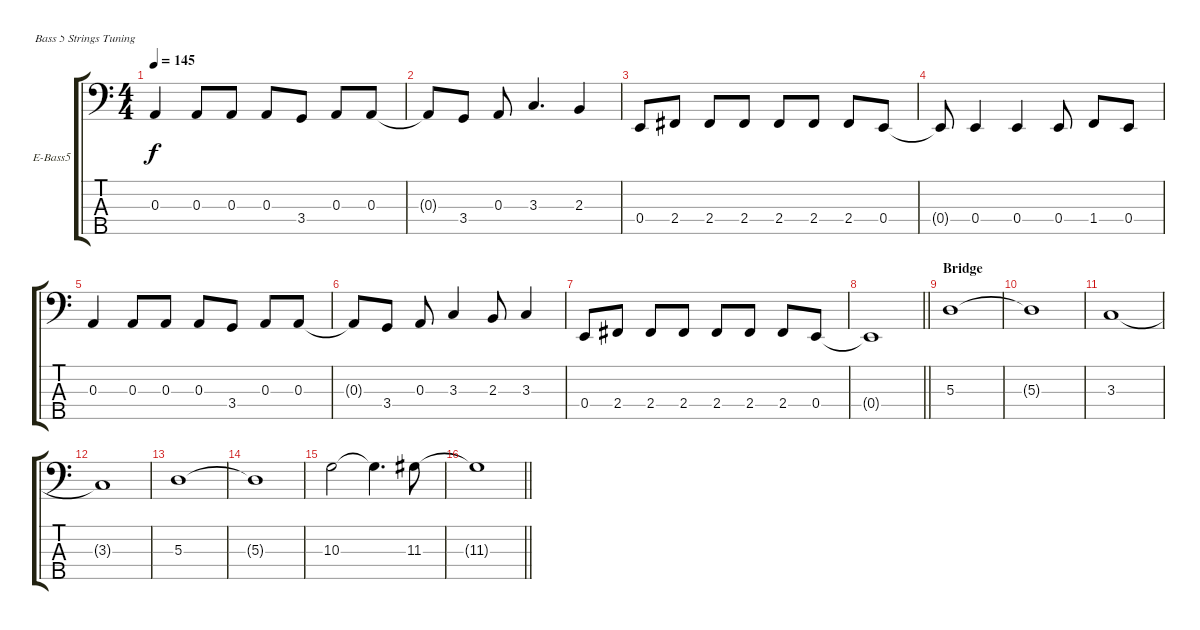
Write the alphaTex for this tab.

\bracketExtendMode groupsimilarinstruments
\firstSystemTrackNameOrientation horizontal
\otherSystemsTrackNameOrientation horizontal
\track ("bass (Adrey Stefnuk)" "E-Bass5") {instrument electricbassfinger}
\staff {score tabs}
\tuning (G2 D2 A1 E1 B0)
\ts (4 4)
\tempo 145
\clef f4
\ks aminor
0.3.4{dy f} 0.3.8 0.3.8 0.3.8 3.4.8 0.3.8 0.3.8 |
0.3{t}.8 3.4.8 0.3.8 3.3.4{d} 2.3.4 |
0.4.8 2.4.8 2.4.8 2.4.8 2.4.8 2.4.8 2.4.8 0.4.8 |
0.4{t}.8 0.4.4 0.4.4 0.4.8 1.4.8 0.4.8 |
0.3.4 0.3.8 0.3.8 0.3.8 3.4.8 0.3.8 0.3.8 |
0.3{t}.8 3.4.8 0.3.8 3.3.4 2.3.8 3.3.4 |
0.4.8 2.4.8 2.4.8 2.4.8 2.4.8 2.4.8 2.4.8 0.4.8 |
\barLineRight lightlight
0.4{t}.1 |
\section ("" "Bridge")
5.3.1 |
5.3{t}.1 |
3.3.1 |
3.3{t}.1 |
5.3.1 |
5.3{t}.1 |
10.3.2 10.3{t}.4{d} 11.3.8 |
\barLineRight lightlight
11.3{t}.1
